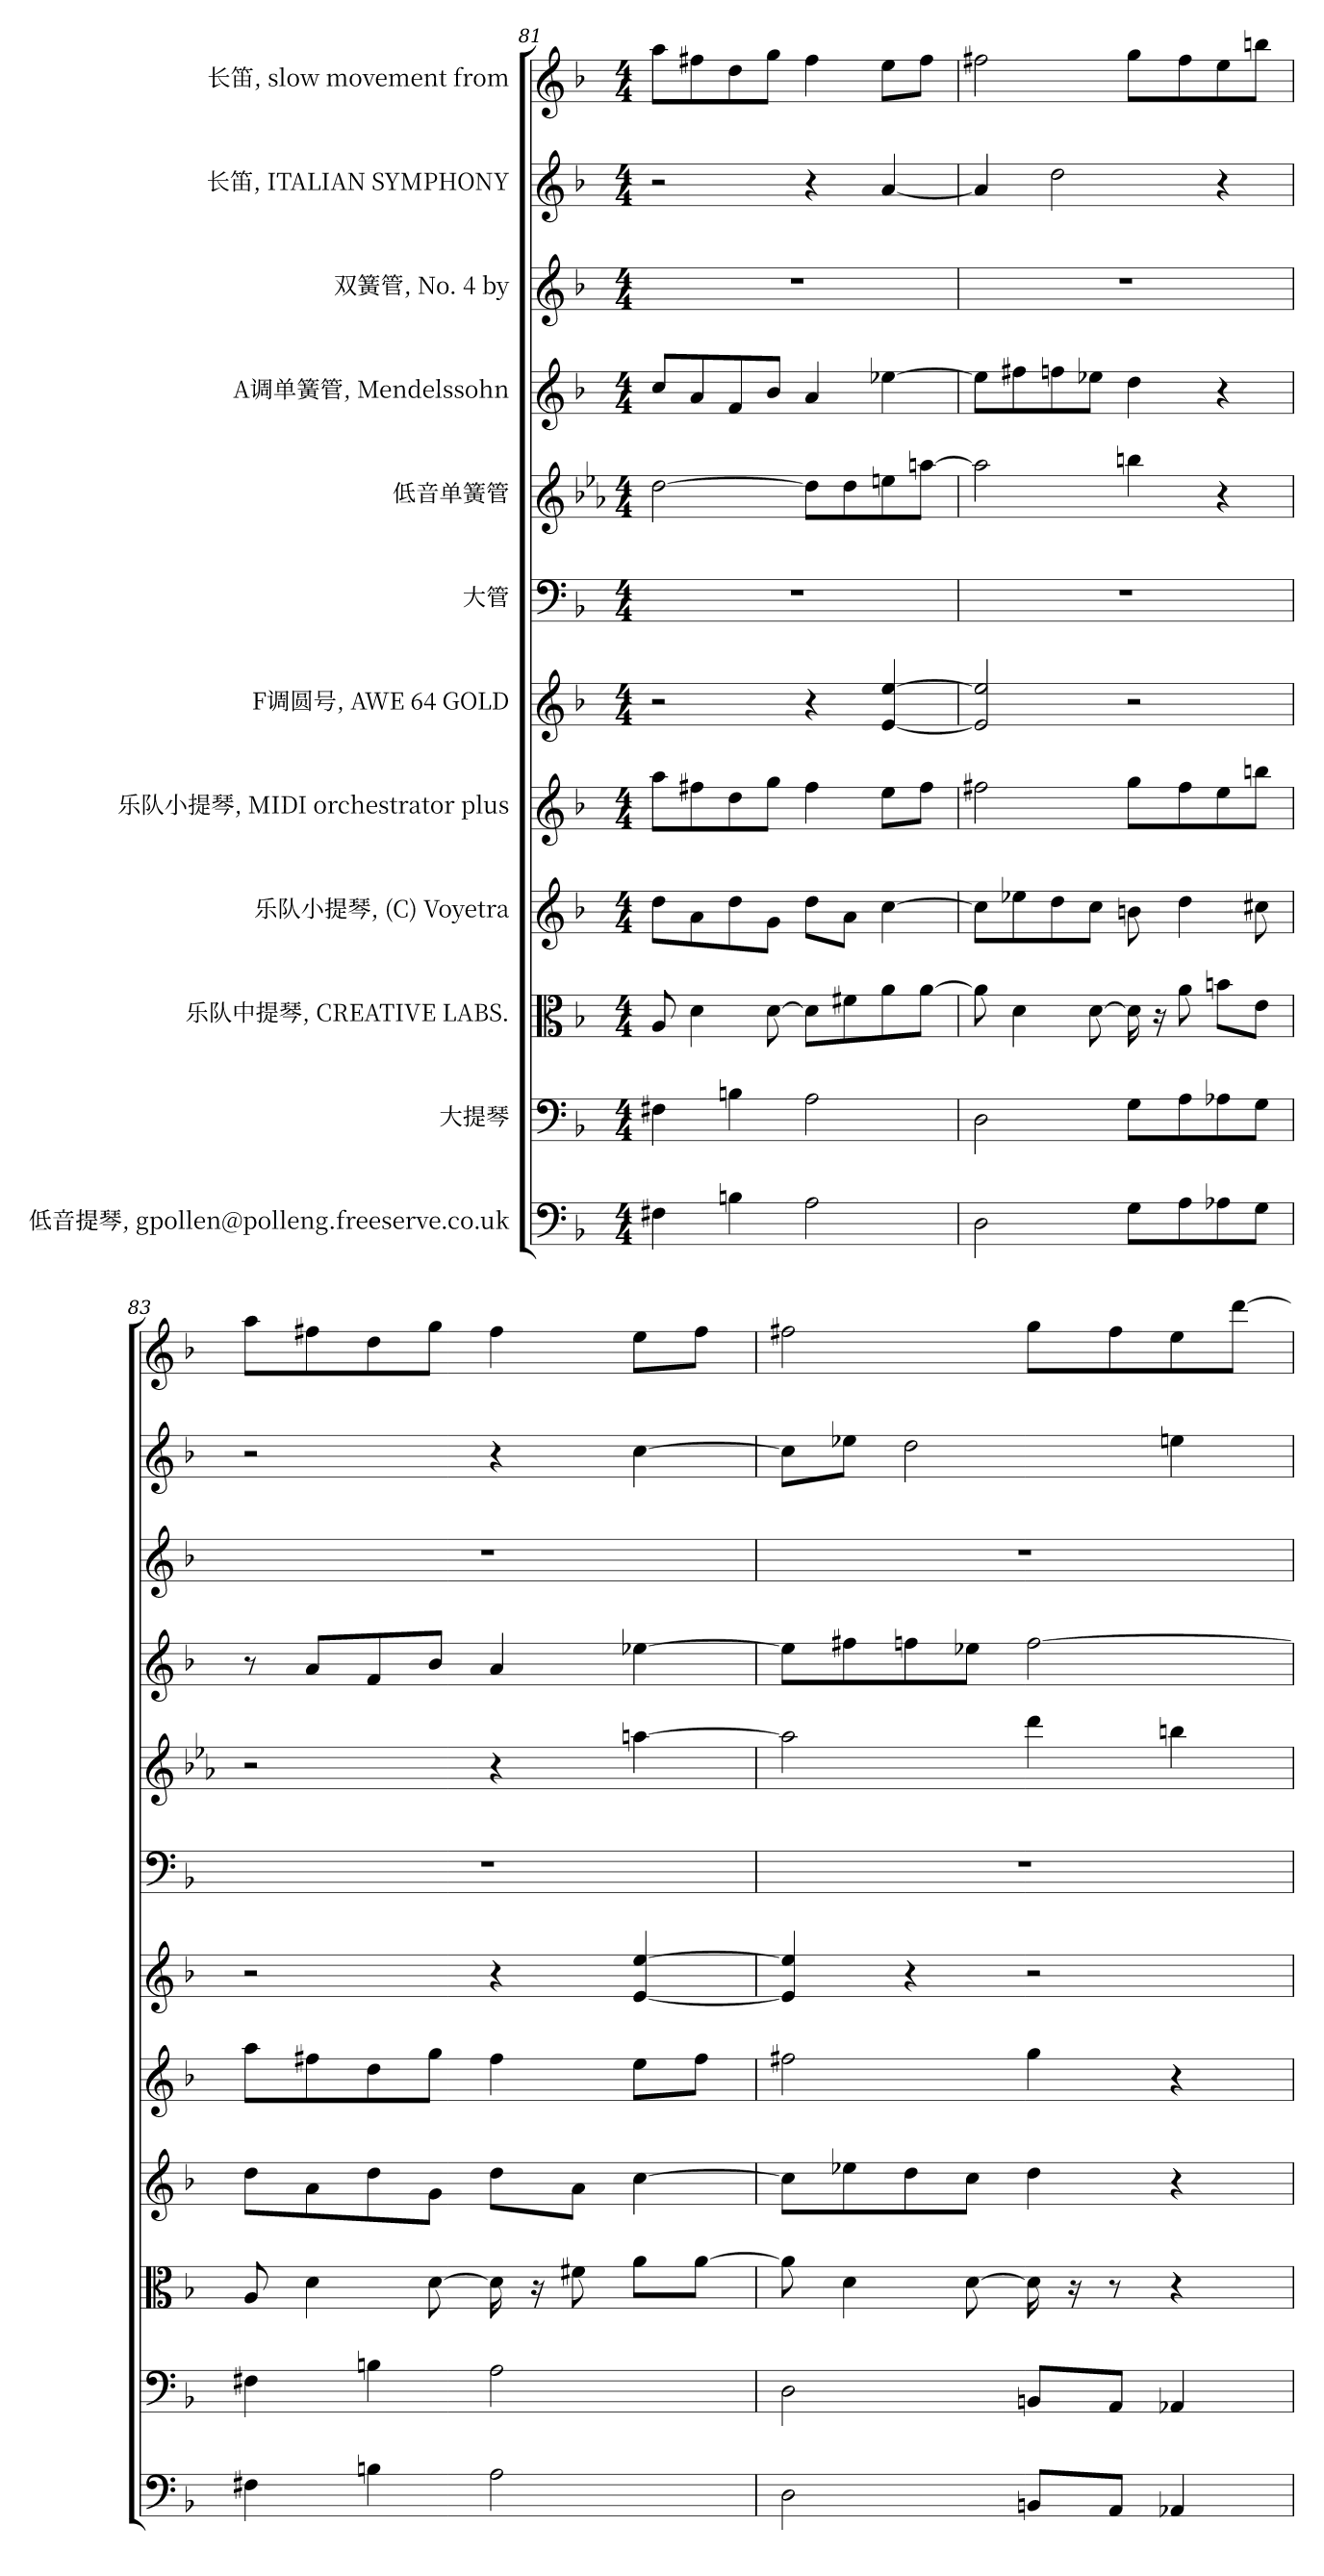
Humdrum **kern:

**kern	**kern	**kern	**kern	**kern	**kern	**kern	**kern	**kern	**kern	**kern	**kern
*part12	*part11	*part10	*part9	*part8	*part7	*part6	*part5	*part4	*part3	*part2	*part1
*staff12	*staff11	*staff10	*staff9	*staff8	*staff7	*staff6	*staff5	*staff4	*staff3	*staff2	*staff1
*I"低音提琴, gpollen@polleng.freeserve.co.uk	*I"大提琴	*I"乐队中提琴, CREATIVE LABS.	*I"乐队小提琴, (C) Voyetra	*I"乐队小提琴, MIDI orchestrator plus	*I"F调圆号, AWE 64 GOLD	*I"大管	*I"低音单簧管	*I"A调单簧管, Mendelssohn	*I"双簧管, No. 4 by	*I"长笛, ITALIAN SYMPHONY	*I"长笛, slow movement from
*clefF4	*clefF4	*clefC3	*clefG2	*clefG2	*clefG2	*clefF4	*clefG2	*clefG2	*clefG2	*clefG2	*clefG2
*ITrd7c12	*	*	*	*	*ITrd4c7	*	*ITrd8c14	*ITrd2c3	*	*	*
*k[b-]	*k[b-]	*k[b-]	*k[b-]	*k[b-]	*k[b-e-]	*k[b-]	*k[b-e-a-]	*k[f#c#]	*k[b-]	*k[b-]	*k[b-]
*M4/4	*M4/4	*M4/4	*M4/4	*M4/4	*M4/4	*M4/4	*M4/4	*M4/4	*M4/4	*M4/4	*M4/4
=81	=81	=81	=81	=81	=81	=81	=81	=81	=81	=81	=81
4FF#X\	4F#X\	8A/	8dd\L	8aa\L	2r	1r	[2d\	8a/L	1r	2r	8aa\L
.	.	4d\	8a\	8ff#X\	.	.	.	8f#/	.	.	8ff#X\
4BBn\	4Bn\	.	8dd\	8dd\	.	.	.	8d/	.	.	8dd\
.	.	[8d\	8g\J	8gg\J	.	.	.	8g/J	.	.	8gg\J
2AA\	2A\	8d\L]	8dd\L	4ff#\	4r	.	8d\L]	4f#/	.	4r	4ff#\
.	.	8f#X\	8a\J	.	.	.	8d\	.	.	.	.
*	*	*	*	*	*	*	*	*	*	*	*MM53
.	.	8a\	[4cc\	8ee\L	[4A/ [4a/	.	8en\	[4ccn\	.	[4a/	8ee\L
.	.	[8a\J	.	8ff#\J	.	.	[8an\J	.	.	.	8ff#\J
=82	=82	=82	=82	=82	=82	=82	=82	=82	=82	=82	=82
*	*	*	*	*	*	*	*	*	*	*	*MM60
2DD\	2D\	8a\]	8cc\L]	2ff#X\	2A/] 2a/]	1r	2a\]	8cc\L]	1r	4a/]	2ff#X\
.	.	4d\	8ee-X\	.	.	.	.	8dd#X\	.	.	.
.	.	.	8dd\	.	.	.	.	8ddn\	.	2dd\	.
.	.	[8d\	8cc\J	.	.	.	.	8ccn\J	.	.	.
8GG\L	8G\L	16d\]	8bn\	8gg\L	2r	.	4bn\	4b\	.	.	8gg\L
.	.	16r	.	.	.	.	.	.	.	.	.
8AA\	8A\	8a\	4dd\	8ff#\	.	.	.	.	.	.	8ff#\
8AA-X\	8A-X\	8bn\L	.	8ee\	.	.	4r	4r	.	4r	8ee\
8GG\J	8G\J	8e\J	8cc#X\	8bbn\J	.	.	.	.	.	.	8bbn\J
!!LO:PB:g=z
=83	=83	=83	=83	=83	=83	=83	=83	=83	=83	=83	=83
*	*	*	*	*	*	*	*	*	*	*	*MM58
4FF#X\	4F#X\	8A/	8dd\L	8aa\L	2r	1r	2r	8r	1r	2r	8aa\L
.	.	4d\	8a\	8ff#X\	.	.	.	8f#/L	.	.	8ff#X\
4BBn\	4Bn\	.	8dd\	8dd\	.	.	.	8d/	.	.	8dd\
.	.	[8d\	8g\J	8gg\J	.	.	.	8g/J	.	.	8gg\J
2AA\	2A\	16d\]	8dd\L	4ff#\	4r	.	4r	4f#/	.	4r	4ff#\
.	.	16r	.	.	.	.	.	.	.	.	.
.	.	8f#X\	8a\J	.	.	.	.	.	.	.	.
*	*	*	*	*	*	*	*	*	*	*	*MM53
.	.	8a\L	[4cc\	8ee\L	[4A/ [4a/	.	[4an\	[4ccn\	.	[4cc\	8ee\L
.	.	[8a\J	.	8ff#\J	.	.	.	.	.	.	8ff#\J
=84	=84	=84	=84	=84	=84	=84	=84	=84	=84	=84	=84
*	*	*	*	*	*	*	*	*	*	*	*MM60
2DD\	2D\	8a\]	8cc\L]	2ff#X\	4A/] 4a/]	1r	2a\]	8cc\L]	1r	8cc\L]	2ff#X\
.	.	4d\	8ee-X\	.	.	.	.	8dd#X\	.	8ee-X\J	.
.	.	.	8dd\	.	4r	.	.	8ddn\	.	2dd\	.
.	.	[8d\	8cc\J	.	.	.	.	8ccn\J	.	.	.
*	*	*	*	*	*	*	*	*	*	*	*MM54
8BBBn/L	8BBn/L	16d\]	4dd\	4gg\	2r	.	4dd\	[2dd\	.	.	8gg\L
.	.	16r	.	.	.	.	.	.	.	.	.
8AAA/J	8AA/J	8r	.	.	.	.	.	.	.	.	8ff#\
4AAA-X/	4AA-X/	4r	4r	4r	.	.	4bn\	.	.	4een\	8ee\
.	.	.	.	.	.	.	.	.	.	.	[8ddd\J
=	=	=	=	=	=	=	=	=	=	=	=
*-	*-	*-	*-	*-	*-	*-	*-	*-	*-	*-	*-
